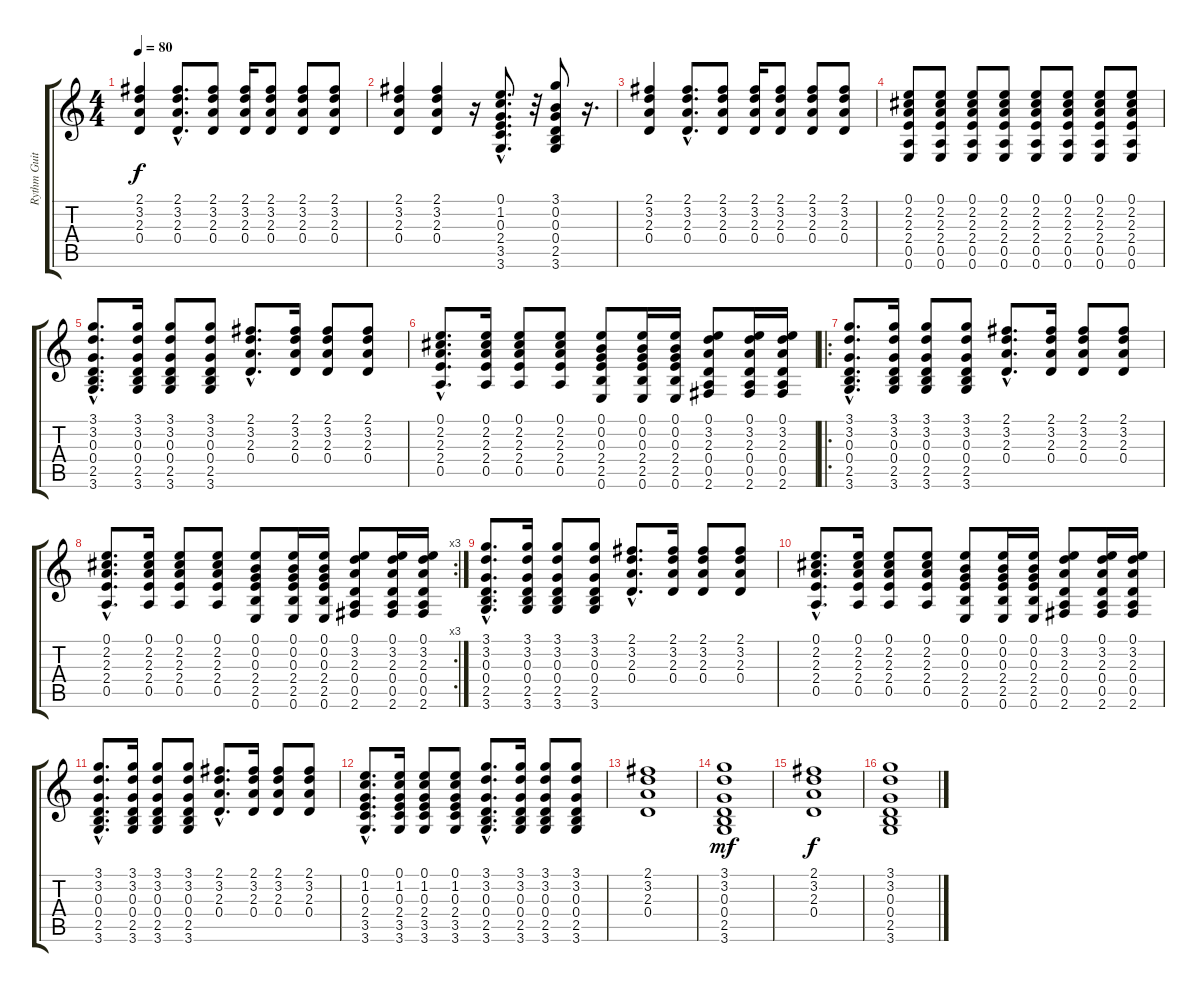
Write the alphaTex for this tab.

\track ("Rythm Guitar" "Rythm Guit") {instrument acousticguitarsteel}
\staff {score tabs}
\tuning (E4 B3 G3 D3 A2 E2) {hide}
\ts (4 4)
\tempo 80
\clef g2
\ks c
(2.1 3.2 2.3 0.4).4{dy f} (2.1{hac} 3.2{hac} 2.3{hac} 0.4{hac}).8{d} (2.1 3.2 2.3 0.4).8 (2.1 3.2 2.3 0.4).16 (2.1 3.2 2.3 0.4).8 (2.1 3.2 2.3 0.4).8 (2.1 3.2 2.3 0.4).8 |
(2.1 3.2 2.3 0.4).4 (2.1 3.2 2.3 0.4).4 r.16 (0.1{hac} 1.2{hac} 0.3{hac} 2.4{hac} 3.5{hac} 3.6{hac}).8{d} r.32 (3.1 0.2 0.3 0.4 2.5 3.6).8 r.16{d} |
(2.1 3.2 2.3 0.4).4 (2.1{hac} 3.2{hac} 2.3{hac} 0.4{hac}).8{d} (2.1 3.2 2.3 0.4).8 (2.1 3.2 2.3 0.4).16 (2.1 3.2 2.3 0.4).8 (2.1 3.2 2.3 0.4).8 (2.1 3.2 2.3 0.4).8 |
(0.1 2.2 2.3 2.4 0.5 0.6).8 (0.1 2.2 2.3 2.4 0.5 0.6).8 (0.1 2.2 2.3 2.4 0.5 0.6).8 (0.1 2.2 2.3 2.4 0.5 0.6).8 (0.1 2.2 2.3 2.4 0.5 0.6).8 (0.1 2.2 2.3 2.4 0.5 0.6).8 (0.1 2.2 2.3 2.4 0.5 0.6).8 (0.1 2.2 2.3 2.4 0.5 0.6).8 |
(3.1{hac} 3.2{hac} 0.3{hac} 0.4{hac} 2.5{hac} 3.6{hac}).8{d} (3.1 3.2 0.3 0.4 2.5 3.6).16 (3.1 3.2 0.3 0.4 2.5 3.6).8 (3.1 3.2 0.3 0.4 2.5 3.6).8 (2.1{hac} 3.2{hac} 2.3{hac} 0.4{hac}).8{d} (2.1 3.2 2.3 0.4).16 (2.1 3.2 2.3 0.4).8 (2.1 3.2 2.3 0.4).8 |
(0.1{hac} 2.2{hac} 2.3{hac} 2.4{hac} 0.5{hac}).8{d} (0.1 2.2 2.3 2.4 0.5).16 (0.1 2.2 2.3 2.4 0.5).8 (0.1 2.2 2.3 2.4 0.5).8 (0.1 0.2 0.3 2.4 2.5 0.6).8 (0.1 0.2 0.3 2.4 2.5 0.6).16 (0.1 0.2 0.3 2.4 2.5 0.6).16 (0.1 3.2 2.3 0.4 0.5 2.6).8 (0.1 3.2 2.3 0.4 0.5 2.6).16 (0.1 3.2 2.3 0.4 0.5 2.6).16 |
\ro
(3.1{hac} 3.2{hac} 0.3{hac} 0.4{hac} 2.5{hac} 3.6{hac}).8{d} (3.1 3.2 0.3 0.4 2.5 3.6).16 (3.1 3.2 0.3 0.4 2.5 3.6).8 (3.1 3.2 0.3 0.4 2.5 3.6).8 (2.1{hac} 3.2{hac} 2.3{hac} 0.4{hac}).8{d} (2.1 3.2 2.3 0.4).16 (2.1 3.2 2.3 0.4).8 (2.1 3.2 2.3 0.4).8 |
\rc 3
(0.1{hac} 2.2{hac} 2.3{hac} 2.4{hac} 0.5{hac}).8{d} (0.1 2.2 2.3 2.4 0.5).16 (0.1 2.2 2.3 2.4 0.5).8 (0.1 2.2 2.3 2.4 0.5).8 (0.1 0.2 0.3 2.4 2.5 0.6).8 (0.1 0.2 0.3 2.4 2.5 0.6).16 (0.1 0.2 0.3 2.4 2.5 0.6).16 (0.1 3.2 2.3 0.4 0.5 2.6).8 (0.1 3.2 2.3 0.4 0.5 2.6).16 (0.1 3.2 2.3 0.4 0.5 2.6).16 |
(3.1{hac} 3.2{hac} 0.3{hac} 0.4{hac} 2.5{hac} 3.6{hac}).8{d} (3.1 3.2 0.3 0.4 2.5 3.6).16 (3.1 3.2 0.3 0.4 2.5 3.6).8 (3.1 3.2 0.3 0.4 2.5 3.6).8 (2.1{hac} 3.2{hac} 2.3{hac} 0.4{hac}).8{d} (2.1 3.2 2.3 0.4).16 (2.1 3.2 2.3 0.4).8 (2.1 3.2 2.3 0.4).8 |
(0.1{hac} 2.2{hac} 2.3{hac} 2.4{hac} 0.5{hac}).8{d} (0.1 2.2 2.3 2.4 0.5).16 (0.1 2.2 2.3 2.4 0.5).8 (0.1 2.2 2.3 2.4 0.5).8 (0.1 0.2 0.3 2.4 2.5 0.6).8 (0.1 0.2 0.3 2.4 2.5 0.6).16 (0.1 0.2 0.3 2.4 2.5 0.6).16 (0.1 3.2 2.3 0.4 0.5 2.6).8 (0.1 3.2 2.3 0.4 0.5 2.6).16 (0.1 3.2 2.3 0.4 0.5 2.6).16 |
(3.1{hac} 3.2{hac} 0.3{hac} 0.4{hac} 2.5{hac} 3.6{hac}).8{d} (3.1 3.2 0.3 0.4 2.5 3.6).16 (3.1 3.2 0.3 0.4 2.5 3.6).8 (3.1 3.2 0.3 0.4 2.5 3.6).8 (2.1{hac} 3.2{hac} 2.3{hac} 0.4{hac}).8{d} (2.1 3.2 2.3 0.4).16 (2.1 3.2 2.3 0.4).8 (2.1 3.2 2.3 0.4).8 |
(0.1{hac} 1.2{hac} 0.3{hac} 2.4{hac} 3.5{hac} 3.6{hac}).8{d} (0.1 1.2 0.3 2.4 3.5 3.6).16 (0.1 1.2 0.3 2.4 3.5 3.6).8 (0.1 1.2 0.3 2.4 3.5 3.6).8 (3.1{hac} 3.2{hac} 0.3{hac} 0.4{hac} 2.5{hac} 3.6{hac}).8{d} (3.1 3.2 0.3 0.4 2.5 3.6).16 (3.1 3.2 0.3 0.4 2.5 3.6).8 (3.1 3.2 0.3 0.4 2.5 3.6).8 |
(2.1 3.2 2.3 0.4).1 |
(3.1 3.2 0.3 0.4 2.5 3.6).1{dy mf} |
(2.1 3.2 2.3 0.4).1{dy f} |
(3.1 3.2 0.3 0.4 2.5 3.6).1
